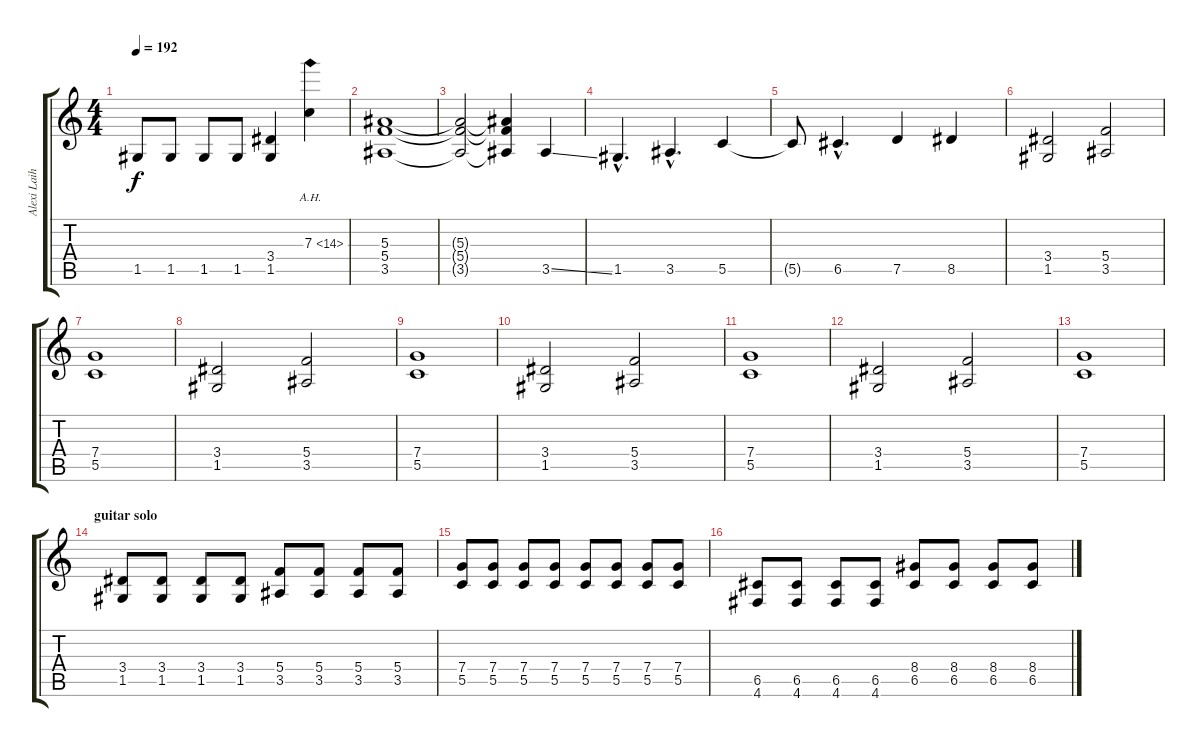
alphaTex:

\track ("Alexi Laiho" "Alexi Laih") {instrument overdrivenguitar}
\staff {score tabs}
\tuning (D4 A3 F3 C3 G2 D2) {hide}
\ts (4 4)
\tempo 192
\clef g2
\ks c
1.5.8{dy f} 1.5.8 1.5.8 1.5.8 (3.4 1.5).4 7.3{ah 7}.4 |
(5.3 5.4 3.5).1 |
(5.3{t} 5.4{t} 3.5{t}).2 (5.3{t} 5.4{t} 3.5{t}).4 3.5{ss}.4 |
1.5{hac}.4{d} 3.5{hac}.4{d} 5.5.4 |
5.5{t}.8 6.5{hac}.4{d} 7.5.4 8.5.4 |
(3.4 1.5).2 (5.4 3.5).2 |
(7.4 5.5).1 |
(3.4 1.5).2 (5.4 3.5).2 |
(7.4 5.5).1 |
(3.4 1.5).2 (5.4 3.5).2 |
(7.4 5.5).1 |
(3.4 1.5).2 (5.4 3.5).2 |
(7.4 5.5).1 |
\section ("" "guitar solo")
(3.4 1.5).8 (3.4 1.5).8 (3.4 1.5).8 (3.4 1.5).8 (5.4 3.5).8 (5.4 3.5).8 (5.4 3.5).8 (5.4 3.5).8 |
(7.4 5.5).8 (7.4 5.5).8 (7.4 5.5).8 (7.4 5.5).8 (7.4 5.5).8 (7.4 5.5).8 (7.4 5.5).8 (7.4 5.5).8 |
(6.5 4.6).8 (6.5 4.6).8 (6.5 4.6).8 (6.5 4.6).8 (8.4 6.5).8 (8.4 6.5).8 (8.4 6.5).8 (8.4 6.5).8
